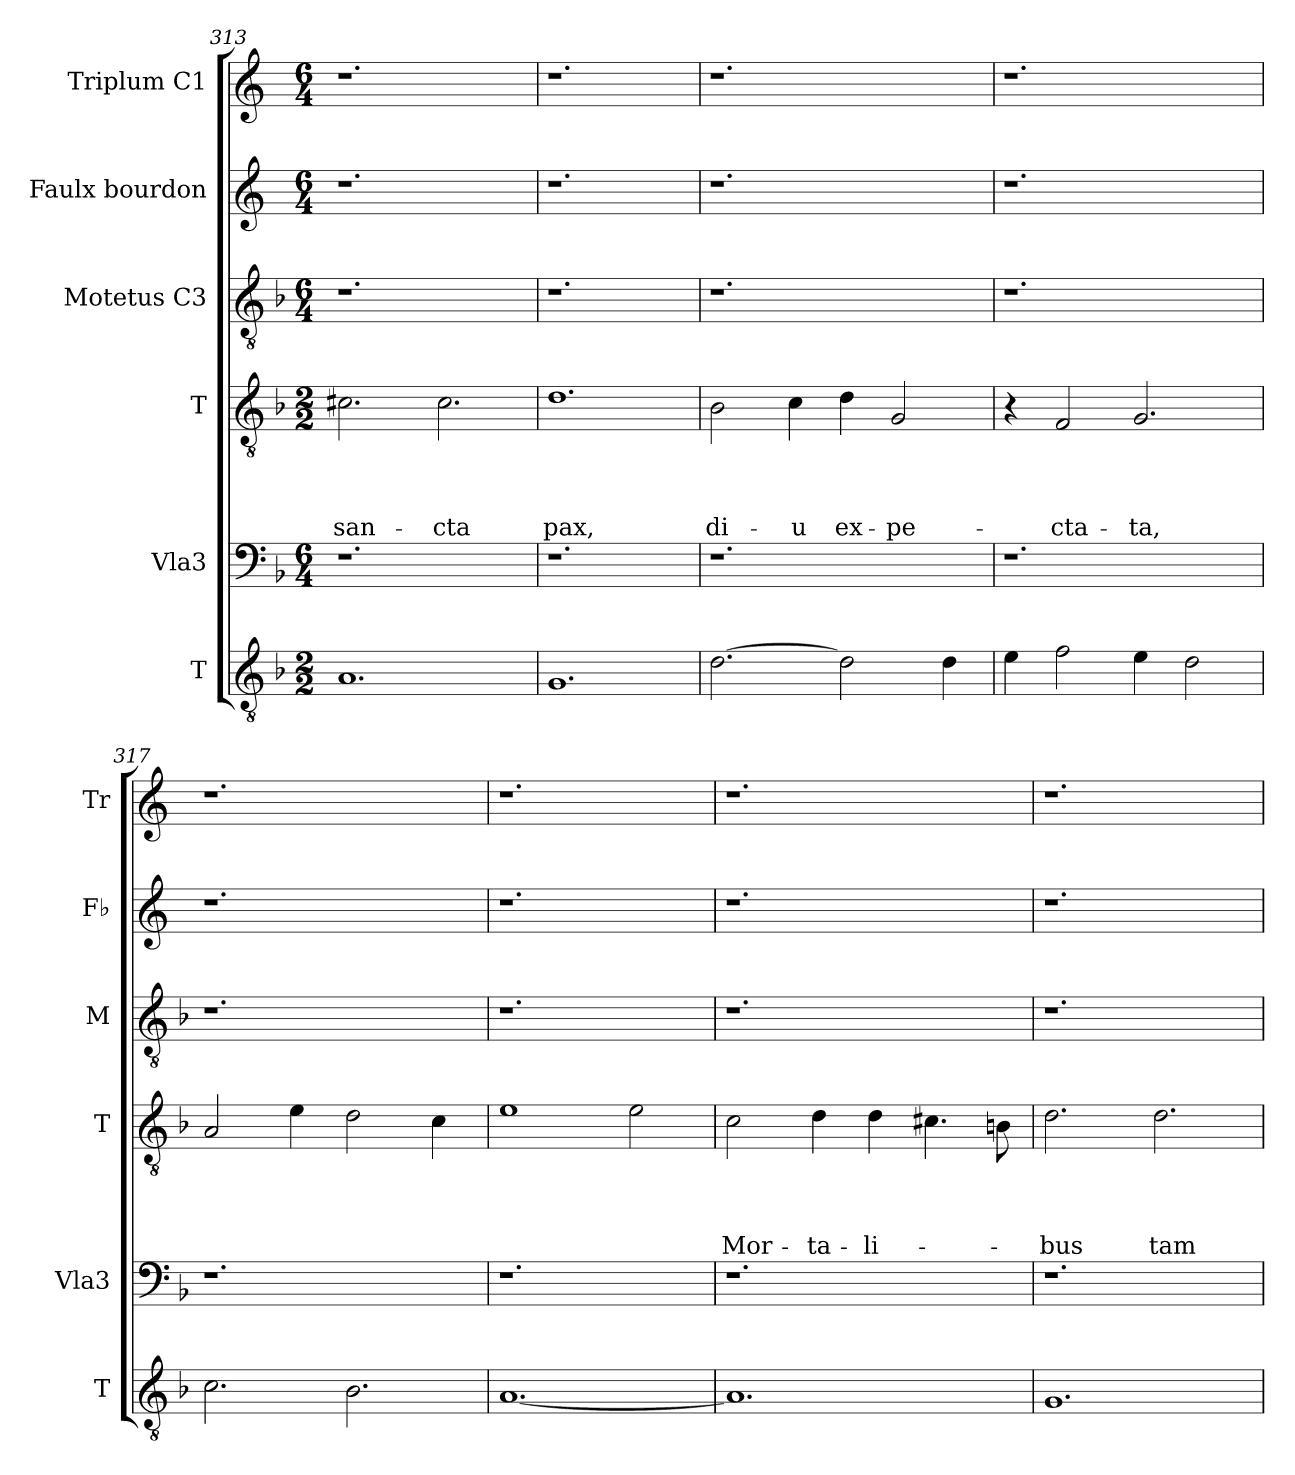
**kern	**kern	**kern	**text	**text	**text	**text	**kern	**kern	**kern
*part6	*part5	*part4	*part4	*part4	*part4	*part4	*part3	*part2	*part1
*staff6	*staff5	*staff4	*staff4	*staff4	*staff4	*staff4	*staff3	*staff2	*staff1
*I"T	*I"Vla3	*I"T	*	*	*	*	*I"Motetus C3	*I"Faulx bourdon	*I"Triplum C1
*I'T	*I'Vla3	*I'T	*	*	*	*	*I'M	*I'Fb	*I'Tr
*clefGv2	*clefF4	*clefGv2	*	*	*	*	*clefGv2	*clefG2	*clefG2
*	*	*	*	*	*	*	*	*ITrd-3c-5	*ITrd-3c-5
*k[b-]	*k[b-]	*k[b-]	*	*	*	*	*k[b-]	*k[b-]	*k[b-]
*F:	*F:	*F:	*	*	*	*	*F:	*F:	*F:
*M2/2	*M6/4	*M2/2	*	*	*	*	*M6/4	*M6/4	*M6/4
=313	=313	=313	=313	=313	=313	=313	=313	=313	=313
!	!	!	!	!	!	!LO:LY:b	!	!	!
1.A	1.r	2.c#X\	.	.	.	san-	1.r	1.r	1.r
!	!	!	!	!	!	!LO:LY:b	!	!	!
.	.	2.c#\	.	.	.	-cta	.	.	.
=314	=314	=314	=314	=314	=314	=314	=314	=314	=314
!	!	!	!	!	!	!LO:LY:b	!	!	!
1.G	1.r	1.d	.	.	.	pax,	1.r	1.r	1.r
=315	=315	=315	=315	=315	=315	=315	=315	=315	=315
!	!	!	!	!	!	!LO:LY:b	!	!	!
[>2.d\	1.r	2B-\	.	.	.	di-	1.r	1.r	1.r
!	!	!	!	!	!	!LO:LY:b	!	!	!
.	.	4c\	.	.	.	-u	.	.	.
!	!	!	!	!	!	!LO:LY:b	!	!	!
2d\]	.	4d\	.	.	.	ex-	.	.	.
!	!	!	!	!	!	!LO:LY:b:rj	!	!	!
.	.	2G/	.	.	.	-pe-	.	.	.
4d\	.	.	.	.	.	.	.	.	.
=316	=316	=316	=316	=316	=316	=316	=316	=316	=316
4e\	1.r	4r	.	.	.	.	1.r	1.r	1.r
!	!	!	!	!	!	!LO:LY:b	!	!	!
2f\	.	2F/	.	.	.	-cta-	.	.	.
!	!	!	!	!	!	!LO:LY:b	!	!	!
4e\	.	2.G/	.	.	.	-ta,	.	.	.
2d\	.	.	.	.	.	.	.	.	.
=317	=317	=317	=317	=317	=317	=317	=317	=317	=317
2.c\	1.r	2A/	.	.	.	.	1.r	1.r	1.r
.	.	4e\	.	.	.	.	.	.	.
2.B-\	.	2d\	.	.	.	.	.	.	.
.	.	4c\	.	.	.	.	.	.	.
!!LO:LB:g=z
=318	=318	=318	=318	=318	=318	=318	=318	=318	=318
[<1.A	1.r	1e	.	.	.	.	1.r	1.r	1.r
.	.	2e\	.	.	.	.	.	.	.
=319	=319	=319	=319	=319	=319	=319	=319	=319	=319
!	!	!	!	!	!	!LO:LY:b	!	!	!
1.A]	1.r	2c\	.	.	.	Mor-	1.r	1.r	1.r
!	!	!	!	!	!	!LO:LY:b	!	!	!
.	.	4d\	.	.	.	-ta-	.	.	.
!	!	!	!	!	!	!LO:LY:b	!	!	!
.	.	4d\	.	.	.	-li-	.	.	.
.	.	4.c#X\	.	.	.	.	.	.	.
.	.	8Bn\	.	.	.	.	.	.	.
=320	=320	=320	=320	=320	=320	=320	=320	=320	=320
!	!	!	!	!	!	!LO:LY:b	!	!	!
1.G	1.r	2.d\	.	.	.	-bus	1.r	1.r	1.r
!	!	!	!	!	!	!LO:LY:b	!	!	!
.	.	2.d\	.	.	.	tam	.	.	.
=	=	=	=	=	=	=	=	=	=
*-	*-	*-	*-	*-	*-	*-	*-	*-	*-
